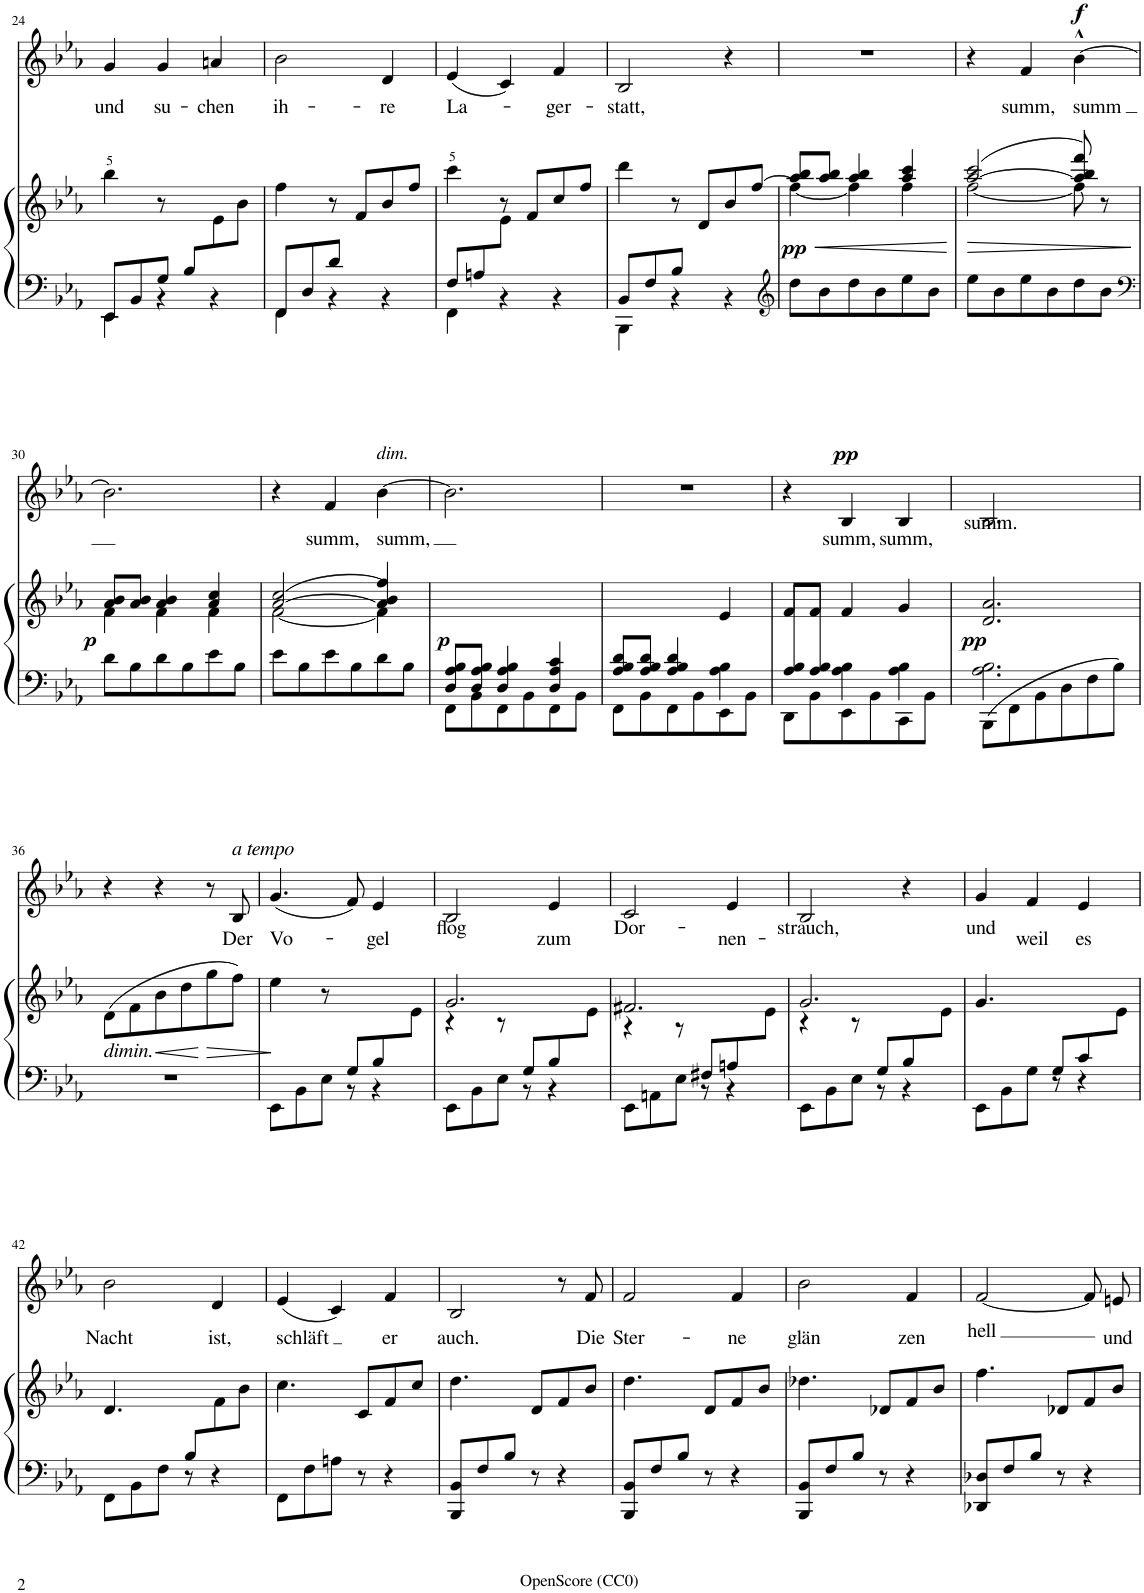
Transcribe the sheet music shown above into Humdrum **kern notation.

**kern	**kern	**dynam	**kern	**text	**dynam
*part2	*part2	*part2	*part1	*part1	*part1
*staff3	*staff2	*staff2/3	*staff1	*staff1	*staff1
*I"Pianoforte	*	*	*I"Singstimme Voice	*	*
*I'Pno	*	*	*	*	*
!!LO:PB:g=z
*clefF4	*clefG2	*	*clefG2	*	*
*k[b-e-a-]	*k[b-e-a-]	*	*k[b-e-a-]	*	*
*M3/4	*M3/4	*	*M3/4	*	*
=24	=24	=24	=24	=24	=24
*^	*	*	*	*	*
*	*^	*	*	*	*	*
!	!	!	!	!	!	!LO:LY:b	!
4.ryy	8EE-/L	4EE-\	4bb-\	.	4g/	und	.
.	8BB-/	.	.	.	.	.	.
!	!	!	!	!	!	!LO:LY:b	!
.	8G/J	4r	8r	.	4g/	su-	.
8B-/L	8ryy	.	8ryy	.	.	.	.
!	!	!	!	!	!	!LO:LY:b	!
4ryy	4ryy	4r	8e-\	.	4an/	-chen	.
.	.	.	8b-\J	.	.	.	.
*	*v	*v	*	*	*	*	*
=25	=25	=25	=25	=25	=25	=25
*	*	*^	*	*	*	*
!	!	!	!	!	!	!LO:LY:b	!
8FF/L	4FF\	4ff\	4.ryy	.	2b-\	ih-	.
8D/	.	.	.	.	.	.	.
8d/J	4r	8r	.	.	.	.	.
4.ryy	.	4.ryy	8f/L	.	.	.	.
!	!	!	!	!	!	!LO:LY:b	!
.	4r	.	8b-/	.	4d/	-re	.
.	.	.	8ff/J	.	.	.	.
=26	=26	=26	=26	=26	=26	=26	=26
!	!	!	!	!	!	!LO:LY:b	!
8F/L	4FF\	4ccc\	4ryy	.	(4e-/	La-	.
8An/	.	.	.	.	.	.	.
2ryy	4r	8r	8e-\J	.	4c/)	.	.
.	.	4.ryy	8f/L	.	.	.	.
!	!	!	!	!	!	!LO:LY:b	!
.	4r	.	8cc/	.	4f/	-ger-	.
.	.	.	8ff/J	.	.	.	.
=27	=27	=27	=27	=27	=27	=27	=27
!	!	!	!	!	!	!LO:LY:b	!
8BB-/L	4BBB-\	4ddd\	4.ryy	.	2B-/	-statt,	.
8F/	.	.	.	.	.	.	.
8B-/J	4r	8r	.	.	.	.	.
4.ryy	.	4.ryy	8d/L	.	.	.	.
.	4r	.	8b-/	.	4r	.	.
.	.	.	[8ff/J	.	.	.	.
*v	*v	*	*	*	*	*	*
=28	=28	=28	=28	=28	=28	=28
*clefG2	*	*	*	*	*	*
!	!	!	!LO:HP:b	!	!	!
!	!	!	!LO:DY:n=1:b	!	!	!
8dd\L	8aa-/ 8bb-/L	4ff\_	< pp	2.r	.	.
8b-\	8aa-/ 8bb-/J	.	.	.	.	.
8dd\	4aa-/ 4bb-/	4ff\]	.	.	.	.
8b-\	.	.	.	.	.	.
8ee-\	4aa-/ 4ccc/	4ff\	.	.	.	.
8b-\J	.	.	.	.	.	.
*	*v	*v	*	*	*	*
.	.	[	.	.	.
=29	=29	=29	=29	=29	=29
!	!	!LO:HP:b	!	!	!
*	*^	*	*	*	*
8ee-\L	([2aa-/ 2ccc/	[2ff\	>	4r	.	.
8b-\	.	.	.	.	.	.
!	!	!	!	!	!LO:LY:b	!
8ee-\	.	.	.	4f/	summ,	.
8b-\	.	.	.	.	.	.
!	!	!	!	!	!LO:LY:b	!LO:DY:a
8dd\	8aa-/] 8bb-/ 8fff/)	8ff\]	.	[4b-^^\	summ	f
8b-\J	8r	8ryy	.	.	.	.
*	*v	*v	*	*	*	*
.	.	]	.	.	.
!!LO:LB:g=z
=30	=30	=30	=30	=30	=30
*clefF4	*	*	*	*	*
*	*^	*	*	*	*
!	!	!	!LO:DY:b	!	!	!
8d\L	8a-/ 8b-/L	4f\	p	2.b-\]	.	.
8B-\	8a-/ 8b-/J	.	.	.	.	.
8d\	4a-/ 4b-/	4f\	.	.	.	.
8B-\	.	.	.	.	.	.
8e-\	4a-/ 4cc/	4f\	.	.	.	.
8B-\J	.	.	.	.	.	.
=31	=31	=31	=31	=31	=31	=31
8e-\L	([2a-/ 2cc/	[2f\	.	4r	.	.
8B-\	.	.	.	.	.	.
!	!	!	!	!	!LO:LY:b	!
8e-\	.	.	.	4f/	summ,	.
8B-\	.	.	.	.	.	.
!	!	!	!	!LO:TX:a:i:t=dim.	!	!
!	!	!	!	!	!LO:LY:b	!
8d\	4a-/] 4b-/ 4ff/)	4f\]	.	[4b-\	summ,	.
8B-\J	.	.	.	.	.	.
*	*v	*v	*	*	*	*
=32	=32	=32	=32	=32	=32
*^	*	*	*	*	*
!	!	!	!LO:DY:b	!	!	!
8D/ 8A-/ 8B-/L	8FF\L	2.ryy	p	2.b-\]	.	.
8D/ 8A-/ 8B-/J	8BB-\	.	.	.	.	.
4D/ 4A-/ 4B-/	8FF\	.	.	.	.	.
.	8BB-\	.	.	.	.	.
4D/ 4A-/ 4c/	8FF\	.	.	.	.	.
.	8BB-\J	.	.	.	.	.
=33	=33	=33	=33	=33	=33	=33
*	*^	*	*	*	*	*
8A-/ 8B-/ 8d/L	2ryy	8FF\L	2ryy	.	2.r	.	.
8A-/ 8B-/ 8d/J	.	8BB-\	.	.	.	.	.
4A-/ 4B-/ 4d/	.	8FF\	.	.	.	.	.
.	.	8BB-\	.	.	.	.	.
4ryy	4A-\ 4B-\	8EE-\	4e-/	.	.	.	.
.	.	8BB-\J	.	.	.	.	.
*	*v	*v	*	*	*	*	*
=34	=34	=34	=34	=34	=34	=34
8A-/ 8B-/L	8DD\L	8f/L	.	4r	.	.
8A-/ 8B-/J	8BB-\	8f/J	.	.	.	.
!	!	!	!	!	!LO:LY:b	!LO:DY:a
4A-\ 4B-\	8EE-\	4f/	.	4B-/	summ,	pp
.	8BB-\	.	.	.	.	.
!	!	!	!	!	!LO:LY:b	!
4A-\ 4B-\	8CC\	4g/	.	4B-/	summ,	.
.	8BB-\J	.	.	.	.	.
=35	=35	=35	=35	=35	=35	=35
!	!	!	!LO:DY:b	!	!LO:LY:b	!
2.A-\ 2.B-\	8BBB-\L	2.d/ 2.a-/	pp	2.B-/	summ.	.
.	8FF\	.	.	.	.	.
.	8BB-\	.	.	.	.	.
.	8D\	.	.	.	.	.
.	8F\	.	.	.	.	.
.	8B-\J	.	.	.	.	.
!!LO:LB:g=z
=36	=36	=36	=36	=36	=36	=36
!	!	!LO:TX:b:i:t=dimin.	!	!	!	!
!	!	!	!LO:HP:b	!	!	!
*v	*v	*	*	*	*	*
2.r	(8d\L	<	4r	.	.
.	8f\	.	.	.	.
.	8b-\	.	4r	.	.
.	8dd\	.	.	.	.
!	!	!LO:HP:n=1:b	!	!	!
.	8gg\	[ >	8r	.	.
!	!	!	!LO:TX:a:i:t=a tempo	!	!
!	!	!	!	!LO:LY:b	!
.	8ff\J)	.	8B-/	Der	.
=37	=37	=37	=37	=37	=37
*	*^	*	*	*	*
*	*	*^	*	*	*	*
!	!	!	!	!	!	!LO:LY:b	!
8EE-\L	4ee-\	4.ryy	8ryy	.	(4.g/	Vo-	.
*	*	*v	*v	*	*	*	*
8BB-\	.	.	.	.	.	.
8E-\J	8r	.	]	.	.	.
8G/L	4.ryy	8r	.	8f/)	.	.
!	!	!	!	!	!LO:LY:b	!
8B-/	.	4r	.	4e-/	-gel	.
*	*	*^	*	*	*	*
8ryy	.	.	8e-\J	.	.	.	.
=38	=38	=38	=38	=38	=38	=38	=38
!	!	!	!	!	!	!LO:LY:b	!
8EE-\L	2.g/	4r	8ryy	.	2B-/	flog	.
*	*	*v	*v	*	*	*	*
8BB-\	.	.	.	.	.	.
8E-\J	.	8r	.	.	.	.
8G/L	.	8r	.	.	.	.
!	!	!	!	!	!LO:LY:b	!
8B-/	.	4r	.	4e-/	zum	.
*	*	*^	*	*	*	*
8ryy	.	.	8e-\J	.	.	.	.
=39	=39	=39	=39	=39	=39	=39	=39
!	!	!	!	!	!	!LO:LY:b	!
8EE-\L	2.f#X/	4r	8ryy	.	2c/	Dor-	.
*	*	*v	*v	*	*	*	*
8AAn\	.	.	.	.	.	.
8E-\J	.	8r	.	.	.	.
8F#X/L	.	8r	.	.	.	.
!	!	!	!	!	!LO:LY:b	!
8An/	.	4r	.	4e-/	-nen-	.
*	*	*^	*	*	*	*
8ryy	.	.	8e-\J	.	.	.	.
=40	=40	=40	=40	=40	=40	=40	=40
!	!	!	!	!	!	!LO:LY:b	!
8EE-\L	2.g/	4r	8ryy	.	2B-/	-strauch,	.
*	*	*v	*v	*	*	*	*
8BB-\	.	.	.	.	.	.
8E-\J	.	8r	.	.	.	.
8G/L	.	8r	.	.	.	.
8B-/	.	4r	.	4r	.	.
*	*	*^	*	*	*	*
8ryy	.	.	8e-\J	.	.	.	.
=41	=41	=41	=41	=41	=41	=41	=41
!	!	!	!	!	!	!LO:LY:b	!
*	*	*v	*v	*	*	*	*
8EE-\L	4.g/	8ryy	.	4g/	und	.
*	*v	*v	*	*	*	*
8BB-\	.	.	.	.	.
!	!	!	!	!LO:LY:b	!
8G\J	.	.	4f/	weil	.
8G/L	8r	.	.	.	.
!	!	!	!	!LO:LY:b	!
8c/	4r	.	4e-/	es	.
*	*^	*	*	*	*
8ryy	.	8e-\J	.	.	.	.
!!LO:LB:g=z
=42	=42	=42	=42	=42	=42	=42
!	!	!	!	!	!LO:LY:b	!
8FF\L	4.d/	2ryy	.	2b-\	Nacht	.
8BB-\	.	.	.	.	.	.
8F\J	.	.	.	.	.	.
8B-/L	8r	.	.	.	.	.
!	!	!	!	!	!LO:LY:b	!
4ryy	4r	8f\	.	4d/	ist,	.
.	.	8b-\J	.	.	.	.
=43	=43	=43	=43	=43	=43	=43
!	!	!	!	!	!LO:LY:b	!
8FF\L	4.cc\	4.ryy	.	(4e-/	schläft	.
8F\	.	.	.	.	.	.
8An\J	.	.	.	4c/)	.	.
4.ryy	8r	8c/L	.	.	.	.
!	!	!	!	!	!LO:LY:b	!
.	4r	8f/	.	4f/	er	.
.	.	8cc/J	.	.	.	.
=44	=44	=44	=44	=44	=44	=44
!	!	!	!	!	!LO:LY:b	!
8BBB-/ 8BB-/L	4.dd\	4.ryy	.	2B-/	auch.	.
8F/	.	.	.	.	.	.
8B-/J	.	.	.	.	.	.
4.ryy	8r	8d/L	.	.	.	.
.	4r	8f/	.	8r	.	.
!	!	!	!	!	!LO:LY:b	!
.	.	8b-/J	.	8f/	Die	.
=45	=45	=45	=45	=45	=45	=45
!	!	!	!	!	!LO:LY:b	!
8BBB-/ 8BB-/L	4.dd\	4.ryy	.	2f/	Ster-	.
8F/	.	.	.	.	.	.
8B-/J	.	.	.	.	.	.
4.ryy	8r	8d/L	.	.	.	.
!	!	!	!	!	!LO:LY:b	!
.	4r	8f/	.	4f/	-ne	.
.	.	8b-/J	.	.	.	.
=46	=46	=46	=46	=46	=46	=46
!	!	!	!	!	!LO:LY:b	!
8BBB-/ 8BB-/L	4.dd-X\	4.ryy	.	2b-\	glän	.
8F/	.	.	.	.	.	.
8B-/J	.	.	.	.	.	.
4.ryy	8r	8d-X/L	.	.	.	.
!	!	!	!	!	!LO:LY:b	!
.	4r	8f/	.	4f/	-zen	.
.	.	8b-/J	.	.	.	.
=47	=47	=47	=47	=47	=47	=47
!	!	!	!	!	!LO:LY:b	!
8DD-X/ 8D-X/L	4.ff\	4.ryy	.	[2f/	hell	.
8F/	.	.	.	.	.	.
8B-/J	.	.	.	.	.	.
4.ryy	8r	8d-X/L	.	.	.	.
.	4r	8f/	.	8f/L]	.	.
!	!	!	!	!	!LO:LY:b	!
.	.	8b-/J	.	8en/J	und	.
*	*v	*v	*	*	*	*
=	=	=	=	=	=
*-	*-	*-	*-	*-	*-
